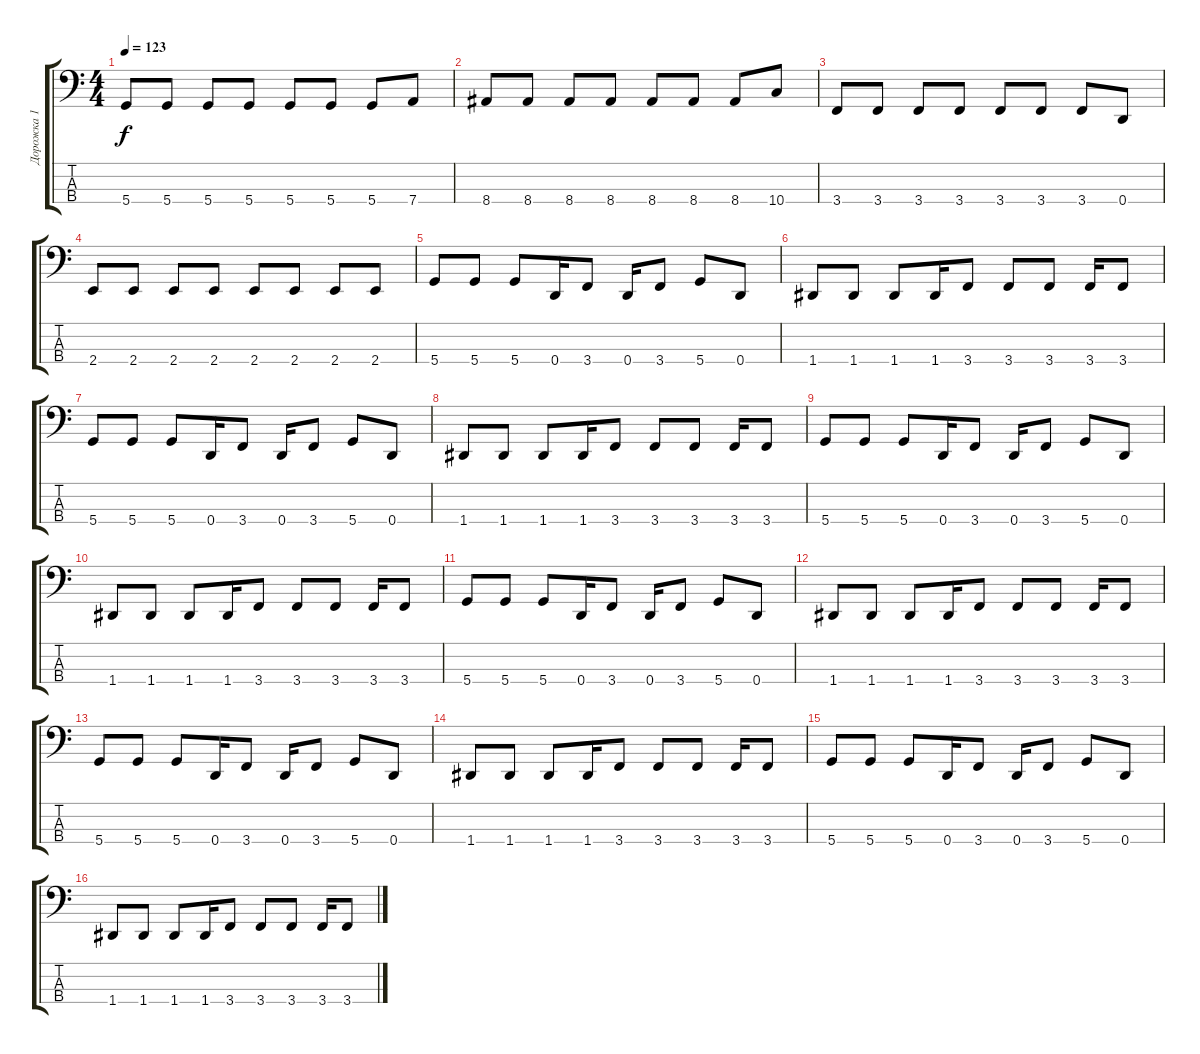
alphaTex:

\track ("Дорожка 1" "Дорожка 1") {instrument electricbassfinger}
\staff {score tabs}
\tuning (F2 C2 G1 D1) {hide}
\ts (4 4)
\tempo 123
\clef f4
\ks c
5.4.8{dy f} 5.4.8 5.4.8 5.4.8 5.4.8 5.4.8 5.4.8 7.4.8 |
8.4.8 8.4.8 8.4.8 8.4.8 8.4.8 8.4.8 8.4.8 10.4.8 |
3.4.8 3.4.8 3.4.8 3.4.8 3.4.8 3.4.8 3.4.8 0.4.8 |
2.4.8 2.4.8 2.4.8 2.4.8 2.4.8 2.4.8 2.4.8 2.4.8 |
5.4.8 5.4.8 5.4.8 0.4.16 3.4.8 0.4.16 3.4.8 5.4.8 0.4.8 |
1.4.8 1.4.8 1.4.8 1.4.16 3.4.8 3.4.8 3.4.8 3.4.16 3.4.8 |
5.4.8 5.4.8 5.4.8 0.4.16 3.4.8 0.4.16 3.4.8 5.4.8 0.4.8 |
1.4.8 1.4.8 1.4.8 1.4.16 3.4.8 3.4.8 3.4.8 3.4.16 3.4.8 |
5.4.8 5.4.8 5.4.8 0.4.16 3.4.8 0.4.16 3.4.8 5.4.8 0.4.8 |
1.4.8 1.4.8 1.4.8 1.4.16 3.4.8 3.4.8 3.4.8 3.4.16 3.4.8 |
5.4.8 5.4.8 5.4.8 0.4.16 3.4.8 0.4.16 3.4.8 5.4.8 0.4.8 |
1.4.8 1.4.8 1.4.8 1.4.16 3.4.8 3.4.8 3.4.8 3.4.16 3.4.8 |
5.4.8 5.4.8 5.4.8 0.4.16 3.4.8 0.4.16 3.4.8 5.4.8 0.4.8 |
1.4.8 1.4.8 1.4.8 1.4.16 3.4.8 3.4.8 3.4.8 3.4.16 3.4.8 |
5.4.8 5.4.8 5.4.8 0.4.16 3.4.8 0.4.16 3.4.8 5.4.8 0.4.8 |
1.4.8 1.4.8 1.4.8 1.4.16 3.4.8 3.4.8 3.4.8 3.4.16 3.4.8
